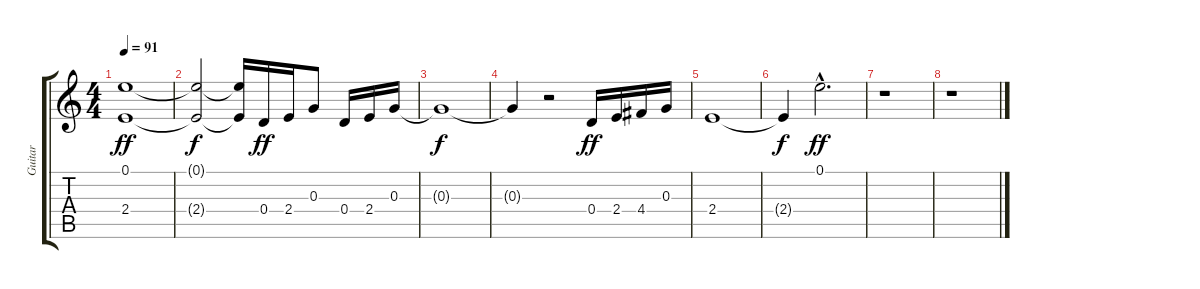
\track ("Guitar" "Guitar") {instrument overdrivenguitar}
\staff {score tabs}
\tuning (E4 B3 G3 D3 A2 E2) {hide}
\ts (4 4)
\tempo 91
\clef g2
\ks c
(0.1 2.4).1{dy ff} |
(0.1{t} 2.4{t}).2{dy f} (0.1{t} 2.4{t}).16 0.4.16{dy ff} 2.4.16 0.3.8 0.4.16 2.4.16 0.3.16 |
0.3{t}.1{dy f} |
0.3{t}.4 r.2 0.4.16{dy ff} 2.4.16 4.4.16 0.3.16 |
2.4.1 |
2.4{t}.4{dy f} 0.1{hac}.2{d dy ff} |
r.1 |
r.1
